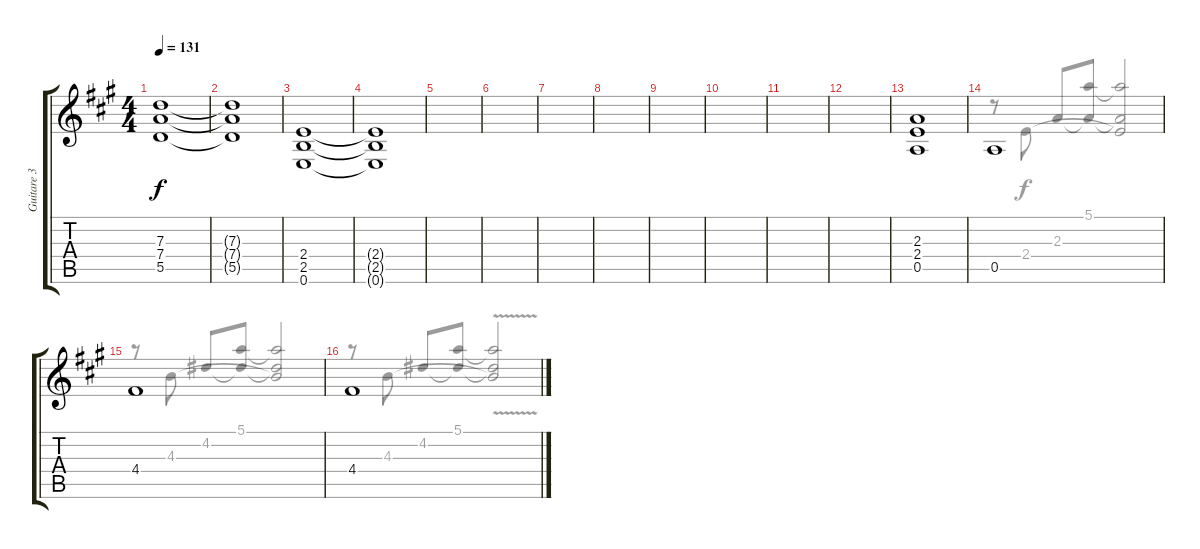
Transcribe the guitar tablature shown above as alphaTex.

\track ("Guitare 3" "Guitare 3") {instrument overdrivenguitar}
\staff {score tabs}
\tuning (E4 B3 G3 D3 A2 E2) {hide}
\voice
\ts (4 4)
\tempo 131
\clef g2
\ks a
(7.3 7.4 5.5).1{dy f} |
(7.3{t} 7.4{t} 5.5{t}).1 |
(2.4 2.5 0.6).1 |
(2.4{t} 2.5{t} 0.6{t}).1 |
|
|
|
|
|
|
|
|
(2.3 2.4 0.5).1 |
0.5.1 |
4.4.1 |
4.4.1
\voice
\clef g2
\ottava regular
\simile none
\ks a
|
|
|
|
|
|
|
|
|
|
|
|
|
r.8 2.4.8 2.3.8{beam Up} (5.1 2.3{t}).8{beam Up} (5.1{t} 2.3{t} 2.4{t}).2{beam Up} |
r.8 4.3.8 4.2.8{beam Up} (5.1 4.2{t}).8{beam Up} (5.1{t} 4.2{t} 4.3{t}).2{beam Up} |
r.8 4.3.8 4.2.8{beam Up} (5.1 4.2{t}).8{beam Up} (5.1{v t} 4.2{v t} 4.3{v t}).2{beam Up}
